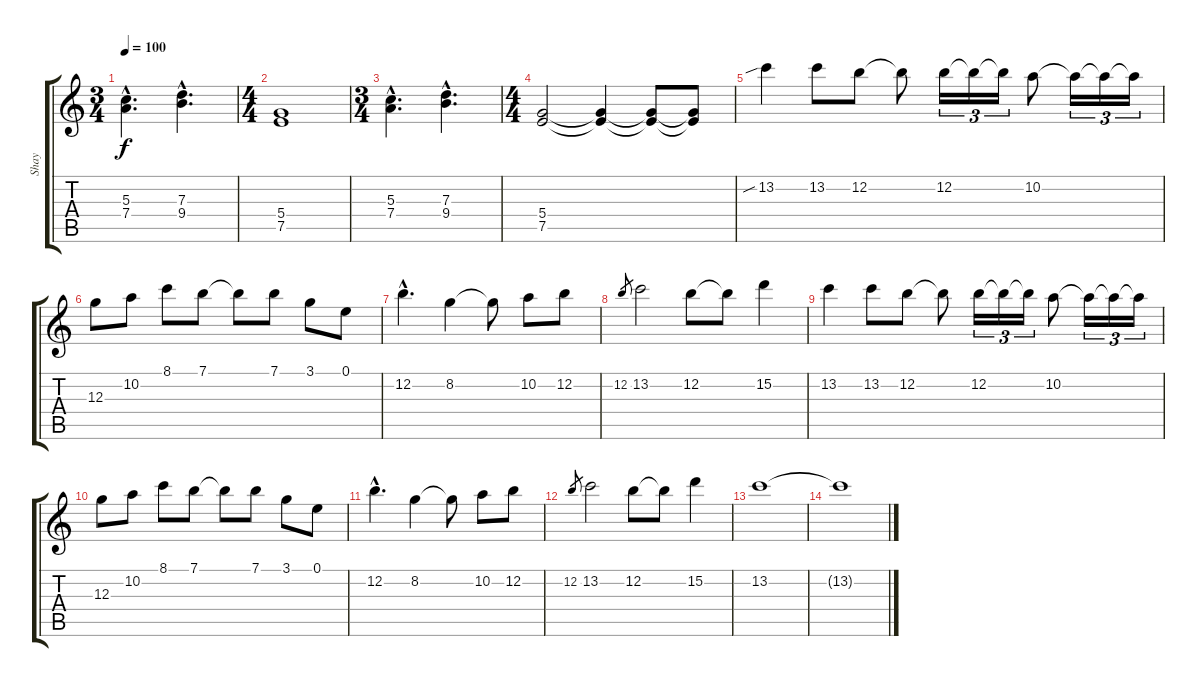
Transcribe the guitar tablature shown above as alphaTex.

\track ("Shay" "Shay") {instrument distortionguitar}
\staff {score tabs}
\tuning (E4 B3 G3 D3 A2 E2) {hide}
\ts (3 4)
\tempo 100
\clef g2
\ks c
(5.3{hac} 7.4{hac}).4{d dy f} (7.3{hac} 9.4{hac}).4{d} |
\ts (4 4)
(5.4 7.5).1 |
\ts (3 4)
(5.3{hac} 7.4{hac}).4{d} (7.3{hac} 9.4{hac}).4{d} |
\ts (4 4)
(5.4 7.5).2 (5.4{t} 7.5{t}).4 (5.4{t} 7.5{t}).8 (5.4{t} 7.5{t}).8 |
13.2{sib}.4 13.2.8 12.2.8 12.2{t}.8 12.2.16{tu (3 2)} 12.2{t}.16{tu (3 2)} 12.2{t}.16{tu (3 2)} 10.2.8 10.2{t}.16{tu (3 2)} 10.2{t}.16{tu (3 2)} 10.2{t}.16{tu (3 2)} |
12.3.8 10.2.8 8.1.8 7.1.8 7.1{t}.8 7.1.8 3.1.8 0.1.8 |
12.2{hac}.4{d} 8.2.4 8.2{t}.8 10.2.8 12.2.8 |
12.2.8{gr} 13.2.2 12.2.8 12.2{t}.8 15.2.4 |
13.2.4 13.2.8 12.2.8 12.2{t}.8 12.2.16{tu (3 2)} 12.2{t}.16{tu (3 2)} 12.2{t}.16{tu (3 2)} 10.2.8 10.2{t}.16{tu (3 2)} 10.2{t}.16{tu (3 2)} 10.2{t}.16{tu (3 2)} |
12.3.8 10.2.8 8.1.8 7.1.8 7.1{t}.8 7.1.8 3.1.8 0.1.8 |
12.2{hac}.4{d} 8.2.4 8.2{t}.8 10.2.8 12.2.8 |
12.2.8{gr} 13.2.2 12.2.8 12.2{t}.8 15.2.4 |
13.2.1{volume 3} |
13.2{t}.1
